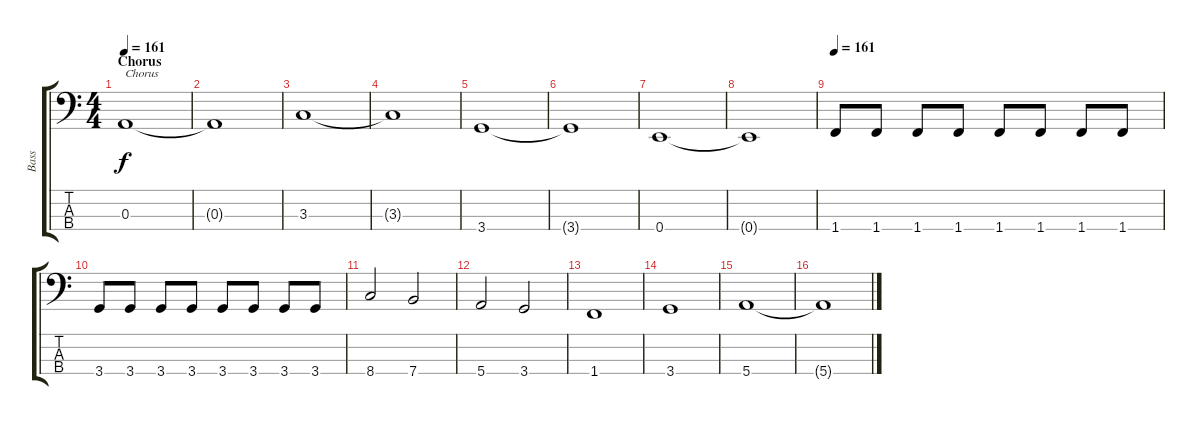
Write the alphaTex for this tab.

\track ("Bass" "Bass") {instrument electricbassfinger}
\staff {score tabs}
\tuning (G2 D2 A1 E1) {hide}
\ts (4 4)
\section ("" "Chorus")
\tempo 161
\clef f4
\ks c
0.3.1{txt "Chorus" dy f} |
0.3{t}.1 |
3.3.1 |
3.3{t}.1 |
3.4.1 |
3.4{t}.1 |
0.4.1 |
0.4{t}.1 |
\tempo 161
1.4.8 1.4.8 1.4.8 1.4.8 1.4.8 1.4.8 1.4.8 1.4.8 |
3.4.8 3.4.8 3.4.8 3.4.8 3.4.8 3.4.8 3.4.8 3.4.8 |
8.4.2 7.4.2 |
5.4.2 3.4.2 |
1.4.1 |
3.4.1 |
5.4.1 |
5.4{t}.1
